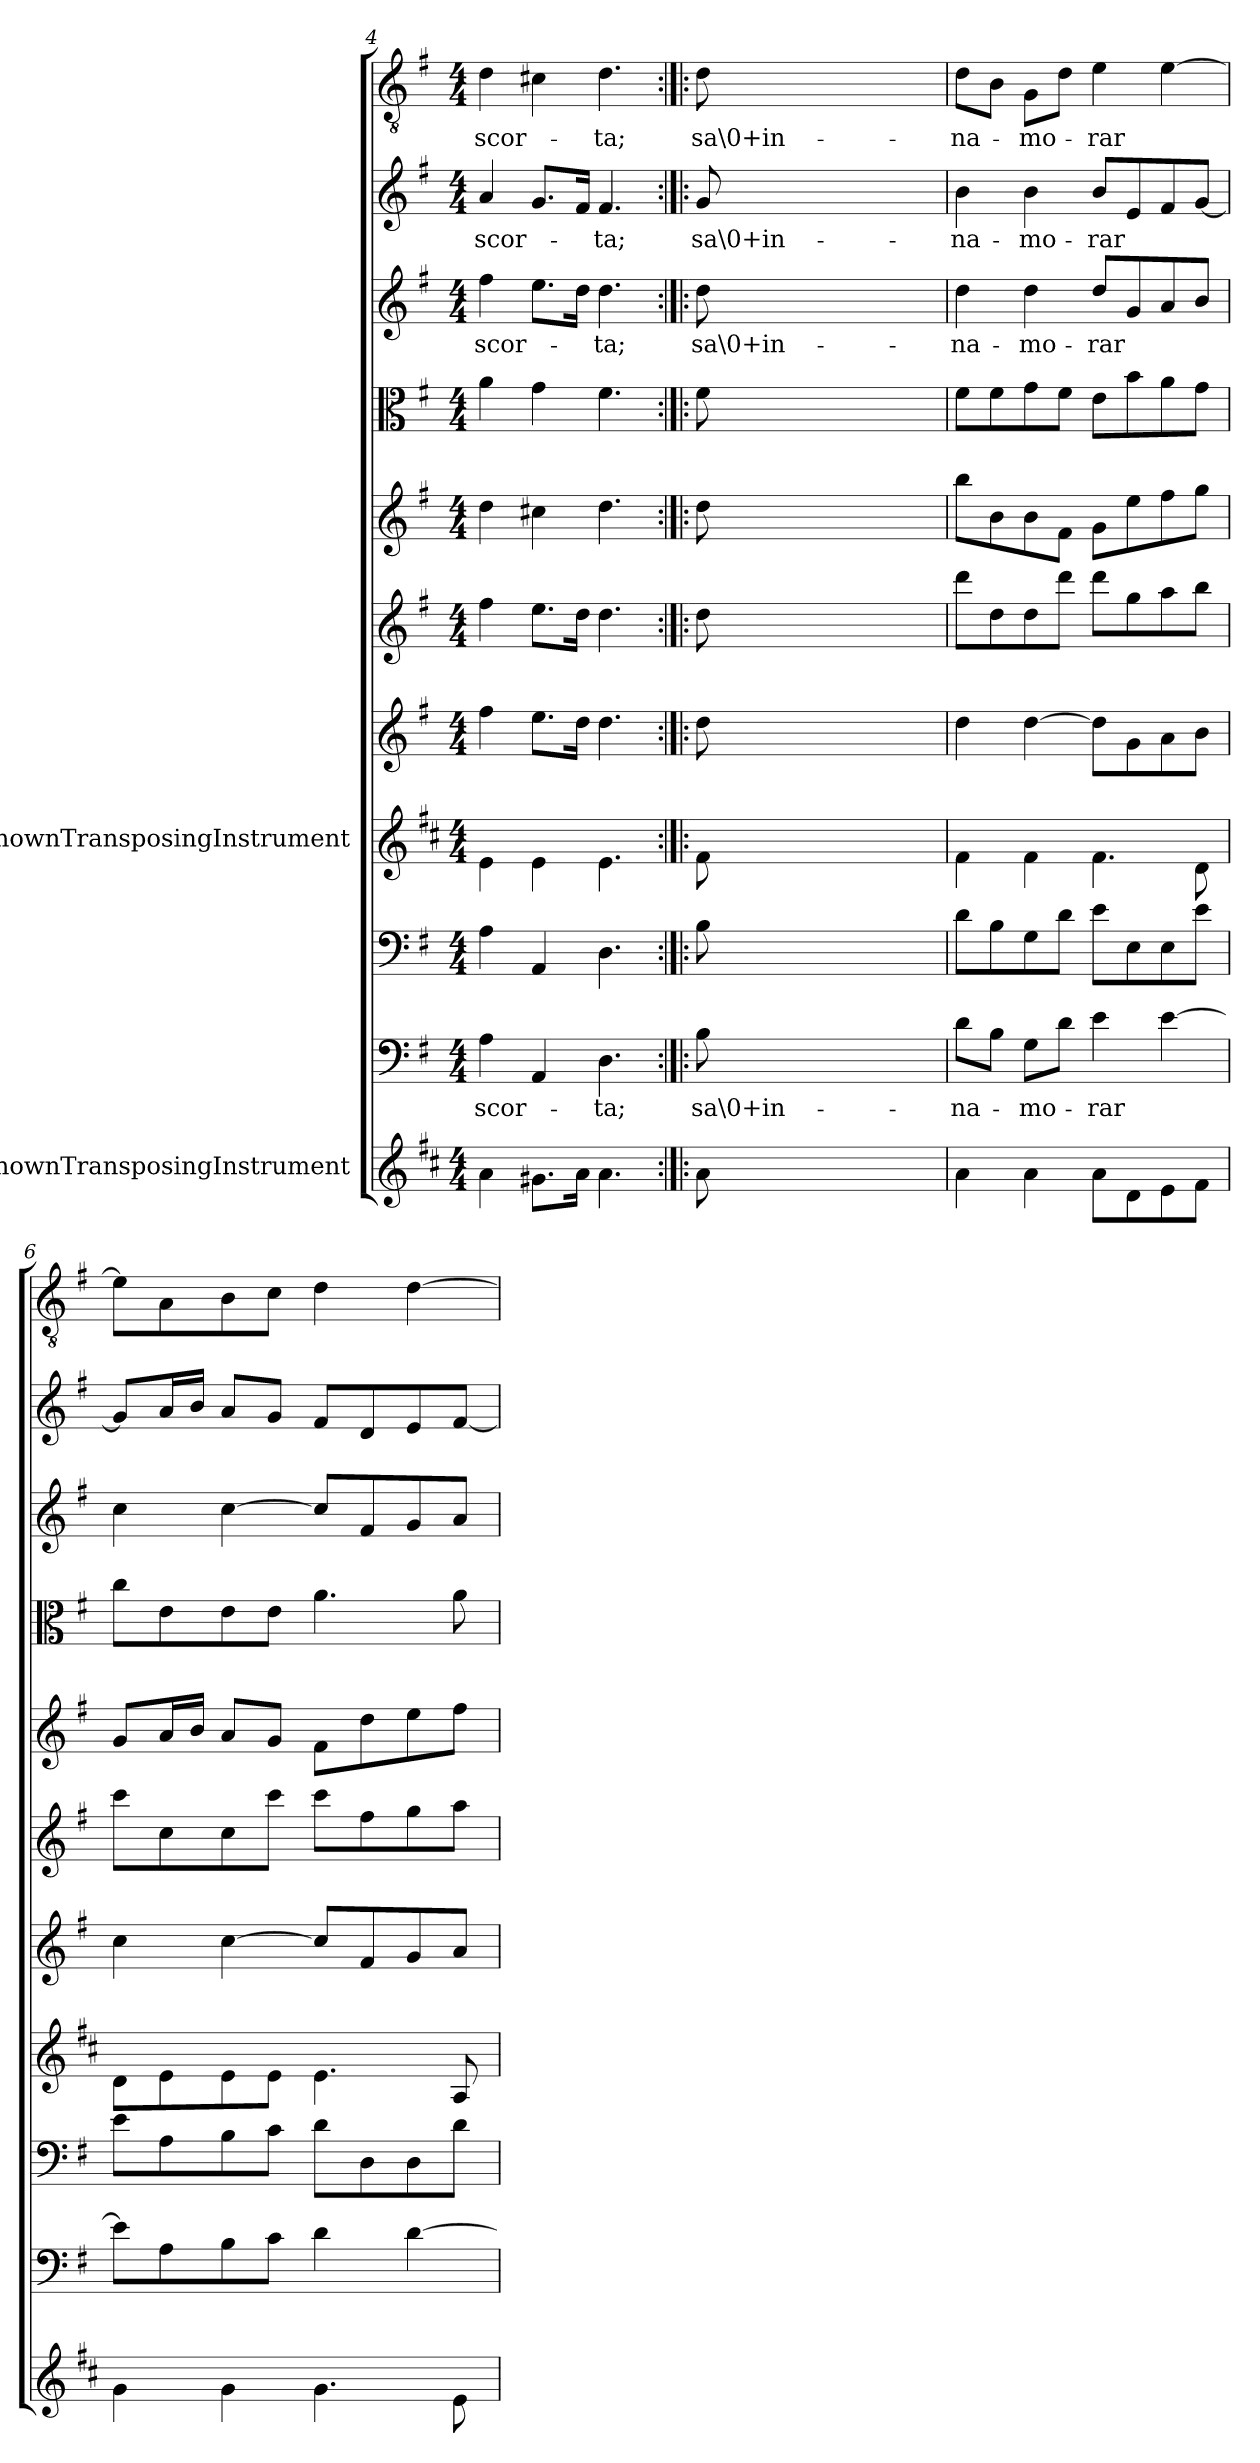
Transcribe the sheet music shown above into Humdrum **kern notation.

**kern	**kern	**text	**kern	**kern	**kern	**kern	**kern	**kern	**kern	**text	**kern	**text	**kern	**text
*part11	*part10	*part10	*part9	*part8	*part7	*part6	*part5	*part4	*part3	*part3	*part2	*part2	*part1	*part1
*staff11	*staff10	*staff10	*staff9	*staff8	*staff7	*staff6	*staff5	*staff4	*staff3	*staff3	*staff2	*staff2	*staff1	*staff1
*I"UnknownTransposingInstrument	*	*	*	*I"UnknownTransposingInstrument	*	*	*	*	*	*	*	*	*	*
*clefG2	*clefF4	*	*clefF4	*clefG2	*clefG2	*clefG2	*clefG2	*clefC3	*clefG2	*	*clefG2	*	*clefGv2	*
*ITrd-3c-5	*	*	*	*ITrd-3c-5	*	*	*	*	*	*	*	*	*	*
*k[f#]	*k[f#]	*	*k[f#]	*k[f#]	*k[f#]	*k[f#]	*k[f#]	*k[f#]	*k[f#]	*	*k[f#]	*	*k[f#]	*
*M4/4	*M4/4	*	*M4/4	*M4/4	*M4/4	*M4/4	*M4/4	*M4/4	*M4/4	*	*M4/4	*	*M4/4	*
=4	=4	=4	=4	=4	=4	=4	=4	=4	=4	=4	=4	=4	=4	=4
4dd\	4A\	scor-	4A\	4a\	4ff#\	4ff#\	4dd\	4a\	4ff#\	scor-	4a/	scor-	4d\	scor-
8.cc#X\L	4AA/	.	4AA/	4a\	8.ee\L	8.ee\L	4cc#X\	4g\	8.ee\L	.	8.g/L	.	4c#X\	.
16dd\Jk	.	.	.	.	16dd\Jk	16dd\Jk	.	.	16dd\Jk	.	16f#/Jk	.	.	.
4.dd\	4.D\	-ta;	4.D\	4.a\	4.dd\	4.dd\	4.dd\	4.f#\	4.dd\	-ta;	4.f#/	-ta;	4.d\	-ta;
=:|!|:	=:|!|:	=:|!|:	=:|!|:	=:|!|:	=:|!|:	=:|!|:	=:|!|:	=:|!|:	=:|!|:	=:|!|:	=:|!|:	=:|!|:	=:|!|:	=:|!|:
8dd\	8B\	sa\0+in-	8B\	8b\	8dd\	8dd\	8dd\	8f#\	8dd\	sa\0+in-	8g/	sa\0+in-	8d\	sa\0+in-
2ryy	2ryy	.	2ryy	2ryy	2ryy	2ryy	2ryy	2ryy	2ryy	.	2ryy	.	2ryy	.
16ryy	16ryy	.	16ryy	16ryy	16ryy	16ryy	16ryy	16ryy	16ryy	.	16ryy	.	16ryy	.
16ryy	16ryy	.	16ryy	16ryy	16ryy	16ryy	16ryy	16ryy	16ryy	.	16ryy	.	16ryy	.
16ryy	16ryy	.	16ryy	16ryy	16ryy	16ryy	16ryy	16ryy	16ryy	.	16ryy	.	16ryy	.
16ryy	16ryy	.	16ryy	16ryy	16ryy	16ryy	16ryy	16ryy	16ryy	.	16ryy	.	16ryy	.
16ryy	16ryy	.	16ryy	16ryy	16ryy	16ryy	16ryy	16ryy	16ryy	.	16ryy	.	16ryy	.
16ryy	16ryy	.	16ryy	16ryy	16ryy	16ryy	16ryy	16ryy	16ryy	.	16ryy	.	16ryy	.
=5	=5	=5	=5	=5	=5	=5	=5	=5	=5	=5	=5	=5	=5	=5
4dd\	8d\L	-na-	8d\L	4b\	4dd\	8ddd\L	8bb\L	8f#\L	4dd\	-na-	4b\	-na-	8d\L	-na-
.	8B\J	.	8B\	.	.	8dd\	8b\	8f#\	.	.	.	.	8B\J	.
4dd\	8G\L	-mo-	8G\	4b\	[4dd\	8dd\	8b\	8g\	4dd\	-mo-	4b\	-mo-	8G\L	-mo-
.	8d\J	.	8d\J	.	.	8ddd\J	8f#\J	8f#\J	.	.	.	.	8d\J	.
8dd\L	4e\	-rar	8e\L	4.b\	8dd\L]	8ddd\L	8g\L	8e\L	8dd/L	-rar	8b/L	-rar	4e\	-rar
8g\	.	.	8E\	.	8g\	8gg\	8ee\	8b\	8g/	.	8e/	.	.	.
8a\	[4e\	.	8E\	.	8a\	8aa\	8ff#\	8a\	8a/	.	8f#/	.	[4e\	.
8b\J	.	.	8e\J	8g\	8b\J	8bb\J	8gg\J	8g\J	8b/J	.	[8g/J	.	.	.
=6	=6	=6	=6	=6	=6	=6	=6	=6	=6	=6	=6	=6	=6	=6
4cc\	8e\L]	.	8e\L	8g\L	4cc\	8ccc\L	8g/L	8cc\L	4cc\	.	8g/L]	.	8e\L]	.
.	8A\	.	8A\	8a\	.	8cc\	16a/L	8e\	.	.	16a/L	.	8A\	.
.	.	.	.	.	.	.	16b/JJ	.	.	.	16b/JJ	.	.	.
4cc\	8B\	.	8B\	8a\	[4cc\	8cc\	8a/L	8e\	[4cc\	.	8a/L	.	8B\	.
.	8c\J	.	8c\J	8a\J	.	8ccc\J	8g/J	8e\J	.	.	8g/J	.	8c\J	.
4.cc\	4d\	.	8d\L	4.a\	8cc/L]	8ccc\L	8f#\L	4.a\	8cc/L]	.	8f#/L	.	4d\	.
.	.	.	8D\	.	8f#/	8ff#\	8dd\	.	8f#/	.	8d/	.	.	.
.	[4d\	.	8D\	.	8g/	8gg\	8ee\	.	8g/	.	8e/	.	[4d\	.
8a\	.	.	8d\J	8d/	8a/J	8aa\J	8ff#\J	8a\	8a/J	.	[8f#/J	.	.	.
=	=	=	=	=	=	=	=	=	=	=	=	=	=	=
*-	*-	*-	*-	*-	*-	*-	*-	*-	*-	*-	*-	*-	*-	*-
